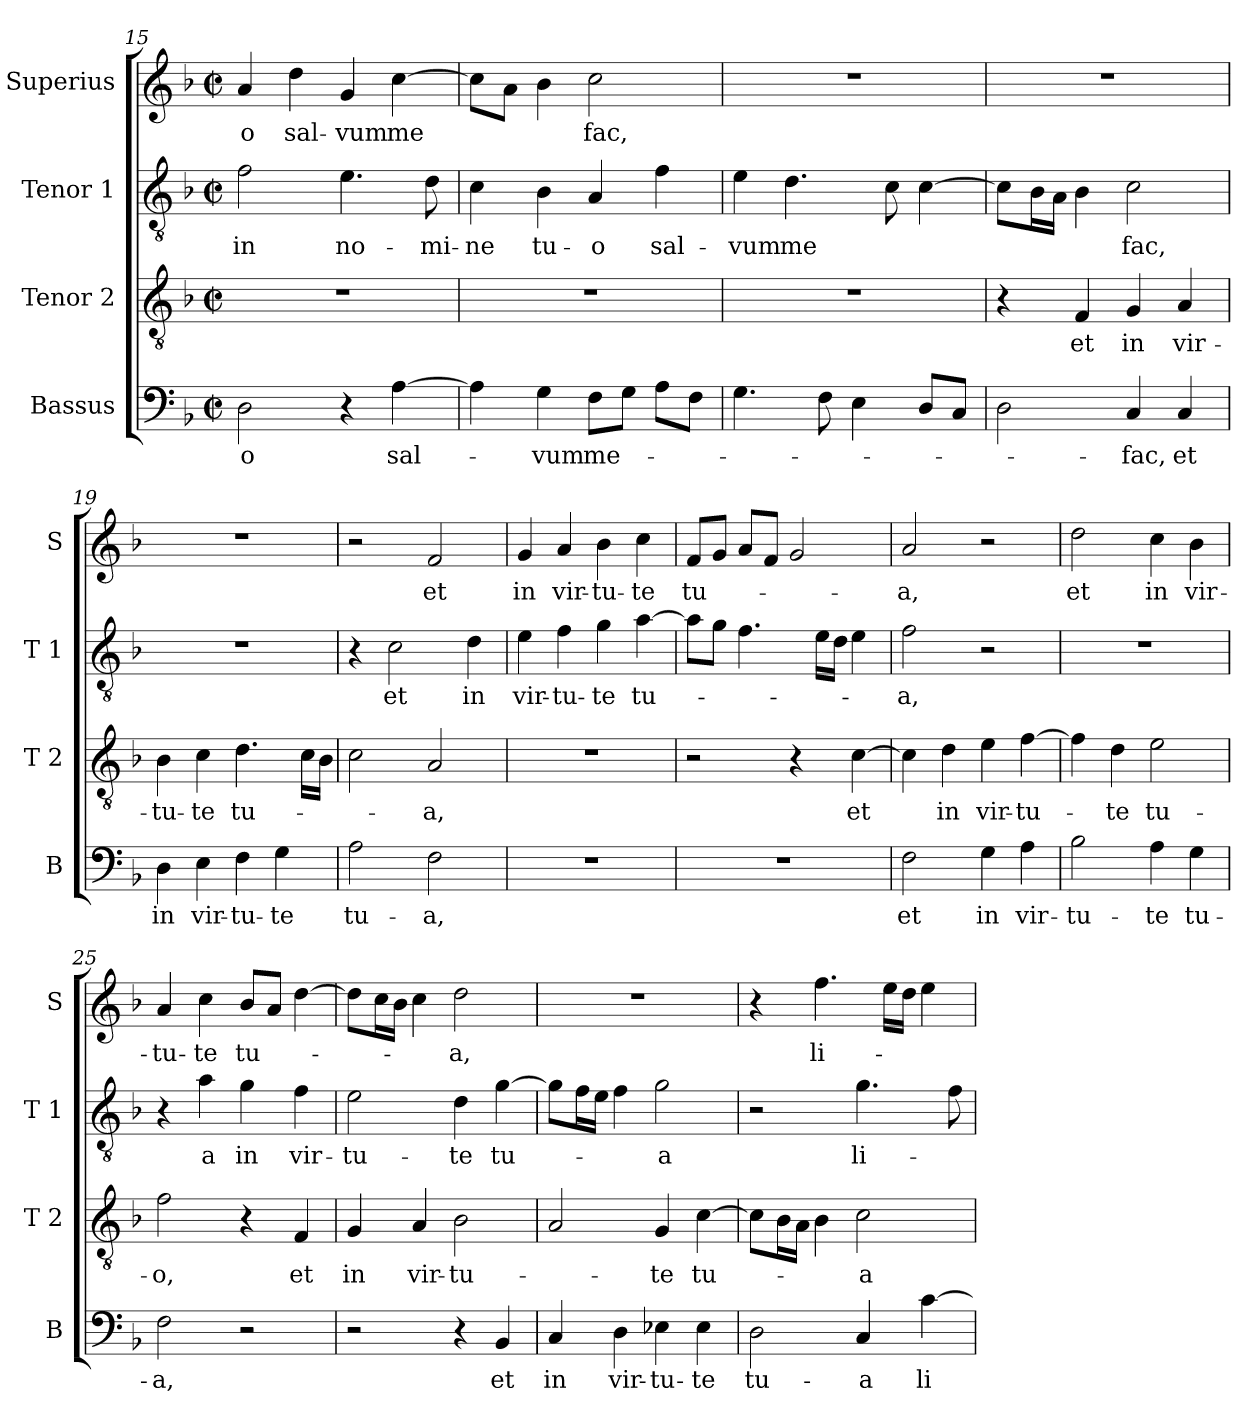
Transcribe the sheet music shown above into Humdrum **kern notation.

**kern	**text	**kern	**text	**kern	**text	**kern	**text
*part4	*part4	*part3	*part3	*part2	*part2	*part1	*part1
*staff4	*staff4	*staff3	*staff3	*staff2	*staff2	*staff1	*staff1
*I"Bassus	*	*I"Tenor 2	*	*I"Tenor 1	*	*I"Superius	*
*I'B	*	*I'T 2	*	*I'T 1	*	*I'S	*
*clefF4	*	*clefGv2	*	*clefGv2	*	*clefG2	*
*k[b-]	*	*k[b-]	*	*k[b-]	*	*k[b-]	*
*F:	*	*F:	*	*F:	*	*F:	*
*M2/2	*	*M2/2	*	*M2/2	*	*M2/2	*
*met(c|)	*	*met(c|)	*	*met(c|)	*	*met(c|)	*
=15	=15	=15	=15	=15	=15	=15	=15
!	!LO:LY:b	!	!	!	!LO:LY:b	!	!LO:LY:b
2D\	-o	1r	.	2f\	in	4a/	-o
!	!	!	!	!	!	!	!LO:LY:b
.	.	.	.	.	.	4dd\	sal-
!	!	!	!	!	!LO:LY:b	!	!LO:LY:b
4r	.	.	.	4.e\	no-	4g/	-vum
!	!LO:LY:b	!	!	!	!	!	!LO:LY:b
[4A\	sal-	.	.	.	.	[4cc\	me
!	!	!	!	!	!LO:LY:b	!	!
.	.	.	.	8d\	-mi-	.	.
=16	=16	=16	=16	=16	=16	=16	=16
!	!	!	!	!	!LO:LY:b	!	!
4A\]	.	1r	.	4c\	-ne	8cc\L]	.
.	.	.	.	.	.	8a\J	.
!	!LO:LY:b	!	!	!	!LO:LY:b	!	!
4G\	-vum	.	.	4B-\	tu-	4b-\	.
!	!LO:LY:b	!	!	!	!LO:LY:b	!	!LO:LY:b
8F\L	me-	.	.	4A/	-o	2cc\	fac,
8G\J	.	.	.	.	.	.	.
!	!	!	!	!	!LO:LY:b	!	!
8A\L	.	.	.	4f\	sal-	.	.
8F\J	.	.	.	.	.	.	.
=17	=17	=17	=17	=17	=17	=17	=17
!	!	!	!	!	!LO:LY:b	!	!
4.G\	.	1r	.	4e\	-vum	1r	.
!	!	!	!	!	!LO:LY:b	!	!
.	.	.	.	4.d\	me	.	.
8F\	.	.	.	.	.	.	.
4E\	.	.	.	.	.	.	.
.	.	.	.	8c\	.	.	.
8D/L	.	.	.	[4c\	.	.	.
8C/J	.	.	.	.	.	.	.
=18	=18	=18	=18	=18	=18	=18	=18
2D\	.	4r	.	8c\L]	.	1r	.
.	.	.	.	16B-\L	.	.	.
.	.	.	.	16A\JJ	.	.	.
!	!	!	!LO:LY:b	!	!	!	!
.	.	4F/	et	4B-\	.	.	.
!	!LO:LY:b	!	!LO:LY:b	!	!LO:LY:b	!	!
4C/	-fac,	4G/	in	2c\	fac,	.	.
!	!LO:LY:b	!	!LO:LY:b	!	!	!	!
4C/	et	4A/	vir-	.	.	.	.
!!LO:PB:g=z
=19	=19	=19	=19	=19	=19	=19	=19
!	!LO:LY:b	!	!LO:LY:b	!	!	!	!
4D\	in	4B-\	-tu-	1r	.	1r	.
!	!LO:LY:b	!	!LO:LY:b	!	!	!	!
4E\	vir-	4c\	-te	.	.	.	.
!	!LO:LY:b	!	!LO:LY:b	!	!	!	!
4F\	-tu-	4.d\	tu-	.	.	.	.
!	!LO:LY:b	!	!	!	!	!	!
4G\	-te	.	.	.	.	.	.
.	.	16c\LL	.	.	.	.	.
.	.	16B-\JJ	.	.	.	.	.
=20	=20	=20	=20	=20	=20	=20	=20
!	!LO:LY:b	!	!	!	!	!	!
2A\	tu-	2c\	.	4r	.	2r	.
!	!	!	!	!	!LO:LY:b	!	!
.	.	.	.	2c\	et	.	.
!	!LO:LY:b	!	!LO:LY:b	!	!	!	!LO:LY:b
2F\	-a,	2A/	-a,	.	.	2f/	et
!	!	!	!	!	!LO:LY:b	!	!
.	.	.	.	4d\	in	.	.
=21	=21	=21	=21	=21	=21	=21	=21
!	!	!	!	!	!LO:LY:b	!	!LO:LY:b
1r	.	1r	.	4e\	vir-	4g/	in
!	!	!	!	!	!LO:LY:b	!	!LO:LY:b
.	.	.	.	4f\	-tu-	4a/	vir-
!	!	!	!	!	!LO:LY:b	!	!LO:LY:b
.	.	.	.	4g\	-te	4b-\	-tu-
!	!	!	!	!	!LO:LY:b	!	!LO:LY:b
.	.	.	.	[4a\	tu-	4cc\	-te
=22	=22	=22	=22	=22	=22	=22	=22
!	!	!	!	!	!	!	!LO:LY:b
1r	.	2r	.	8a\L]	.	8f/L	tu-
.	.	.	.	8g\J	.	8g/J	.
.	.	.	.	4.f\	.	8a/L	.
.	.	.	.	.	.	8f/J	.
.	.	4r	.	.	.	2g/	.
.	.	.	.	16e\LL	.	.	.
.	.	.	.	16d\JJ	.	.	.
!	!	!	!LO:LY:b	!	!	!	!
.	.	[4c\	et	4e\	.	.	.
=23	=23	=23	=23	=23	=23	=23	=23
!	!LO:LY:b	!	!	!	!LO:LY:b	!	!LO:LY:b
2F\	et	4c\]	.	2f\	-a,	2a/	-a,
!	!	!	!LO:LY:b	!	!	!	!
.	.	4d\	in	.	.	.	.
!	!LO:LY:b	!	!LO:LY:b	!	!	!	!
4G\	in	4e\	vir-	2r	.	2r	.
!	!LO:LY:b	!	!LO:LY:b	!	!	!	!
4A\	vir-	[4f\	-tu-	.	.	.	.
=24	=24	=24	=24	=24	=24	=24	=24
!	!LO:LY:b	!	!	!	!	!	!LO:LY:b
2B-\	-tu-	4f\]	.	1r	.	2dd\	et
!	!	!	!LO:LY:b	!	!	!	!
.	.	4d\	-te	.	.	.	.
!	!LO:LY:b	!	!LO:LY:b	!	!	!	!LO:LY:b
4A\	-te	2e\	tu-	.	.	4cc\	in
!	!LO:LY:b	!	!	!	!	!	!LO:LY:b
4G\	tu-	.	.	.	.	4b-\	vir-
!!LO:LB:g=z
=25	=25	=25	=25	=25	=25	=25	=25
!	!LO:LY:b	!	!LO:LY:b	!	!	!	!LO:LY:b
2F\	-a,	2f\	-o,	4r	.	4a/	-tu-
!	!	!	!	!	!LO:LY:b	!	!LO:LY:b
.	.	.	.	4a\	a	4cc\	-te
!	!	!	!	!	!LO:LY:b	!	!LO:LY:b
2r	.	4r	.	4g\	in	8b-/L	tu-
.	.	.	.	.	.	8a/J	.
!	!	!	!LO:LY:b	!	!LO:LY:b	!	!
.	.	4F/	et	4f\	vir-	[4dd\	.
=26	=26	=26	=26	=26	=26	=26	=26
!	!	!	!LO:LY:b	!	!LO:LY:b	!	!
2r	.	4G/	in	2e\	-tu-	8dd\L]	.
.	.	.	.	.	.	16cc\L	.
.	.	.	.	.	.	16b-\JJ	.
!	!	!	!LO:LY:b	!	!	!	!
.	.	4A/	vir-	.	.	4cc\	.
!	!	!	!LO:LY:b	!	!LO:LY:b	!	!LO:LY:b
4r	.	2B-\	-tu-	4d\	-te	2dd\	-a,
!	!LO:LY:b	!	!	!	!LO:LY:b	!	!
4BB-/	et	.	.	[4g\	tu-	.	.
=27	=27	=27	=27	=27	=27	=27	=27
!	!LO:LY:b	!	!	!	!	!	!
4C/	in	2A/	.	8g\L]	.	1r	.
.	.	.	.	16f\L	.	.	.
.	.	.	.	16e\JJ	.	.	.
!	!LO:LY:b	!	!	!	!	!	!
4D\	vir-	.	.	4f\	.	.	.
!	!LO:LY:b	!	!LO:LY:b	!	!LO:LY:b	!	!
4E-X\	-tu-	4G/	-te	2g\	-a	.	.
!	!LO:LY:b	!	!LO:LY:b	!	!	!	!
4E-\	-te	[4c\	tu-	.	.	.	.
=28	=28	=28	=28	=28	=28	=28	=28
!	!LO:LY:b	!	!	!	!	!	!
2D\	tu-	8c\L]	.	2r	.	4r	.
.	.	16B-\L	.	.	.	.	.
.	.	16A\JJ	.	.	.	.	.
!	!	!	!	!	!	!	!LO:LY:b
.	.	4B-\	.	.	.	4.ff\	li-
!	!LO:LY:b	!	!LO:LY:b	!	!LO:LY:b	!	!
4C/	-a	2c\	-a	4.g\	li-	.	.
.	.	.	.	.	.	16ee\LL	.
.	.	.	.	.	.	16dd\JJ	.
!	!LO:LY:b	!	!	!	!	!	!
[4c\	li-	.	.	.	.	4ee\	.
.	.	.	.	8f\	.	.	.
=	=	=	=	=	=	=	=
*-	*-	*-	*-	*-	*-	*-	*-
